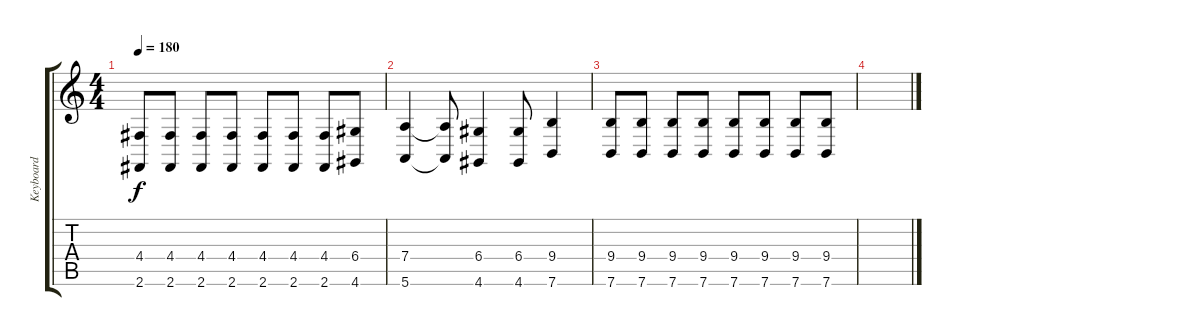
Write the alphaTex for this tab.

\track ("Keyboard" "Keyboard") {instrument fx2soundtrack}
\staff {score tabs}
\tuning (E4 B3 G3 D3 A2 E2) {hide}
\ts (4 4)
\tempo 180
\clef g2
\ks c
(4.4 2.6).8{dy f} (4.4 2.6).8 (4.4 2.6).8 (4.4 2.6).8 (4.4 2.6).8 (4.4 2.6).8 (4.4 2.6).8 (6.4 4.6).8 |
(7.4 5.6).4 (7.4{t} 5.6{t}).8 (6.4 4.6).4 (6.4 4.6).8 (9.4 7.6).4 |
(9.4 7.6).8 (9.4 7.6).8 (9.4 7.6).8 (9.4 7.6).8 (9.4 7.6).8 (9.4 7.6).8 (9.4 7.6).8 (9.4 7.6).8 |
\section ("" "")
